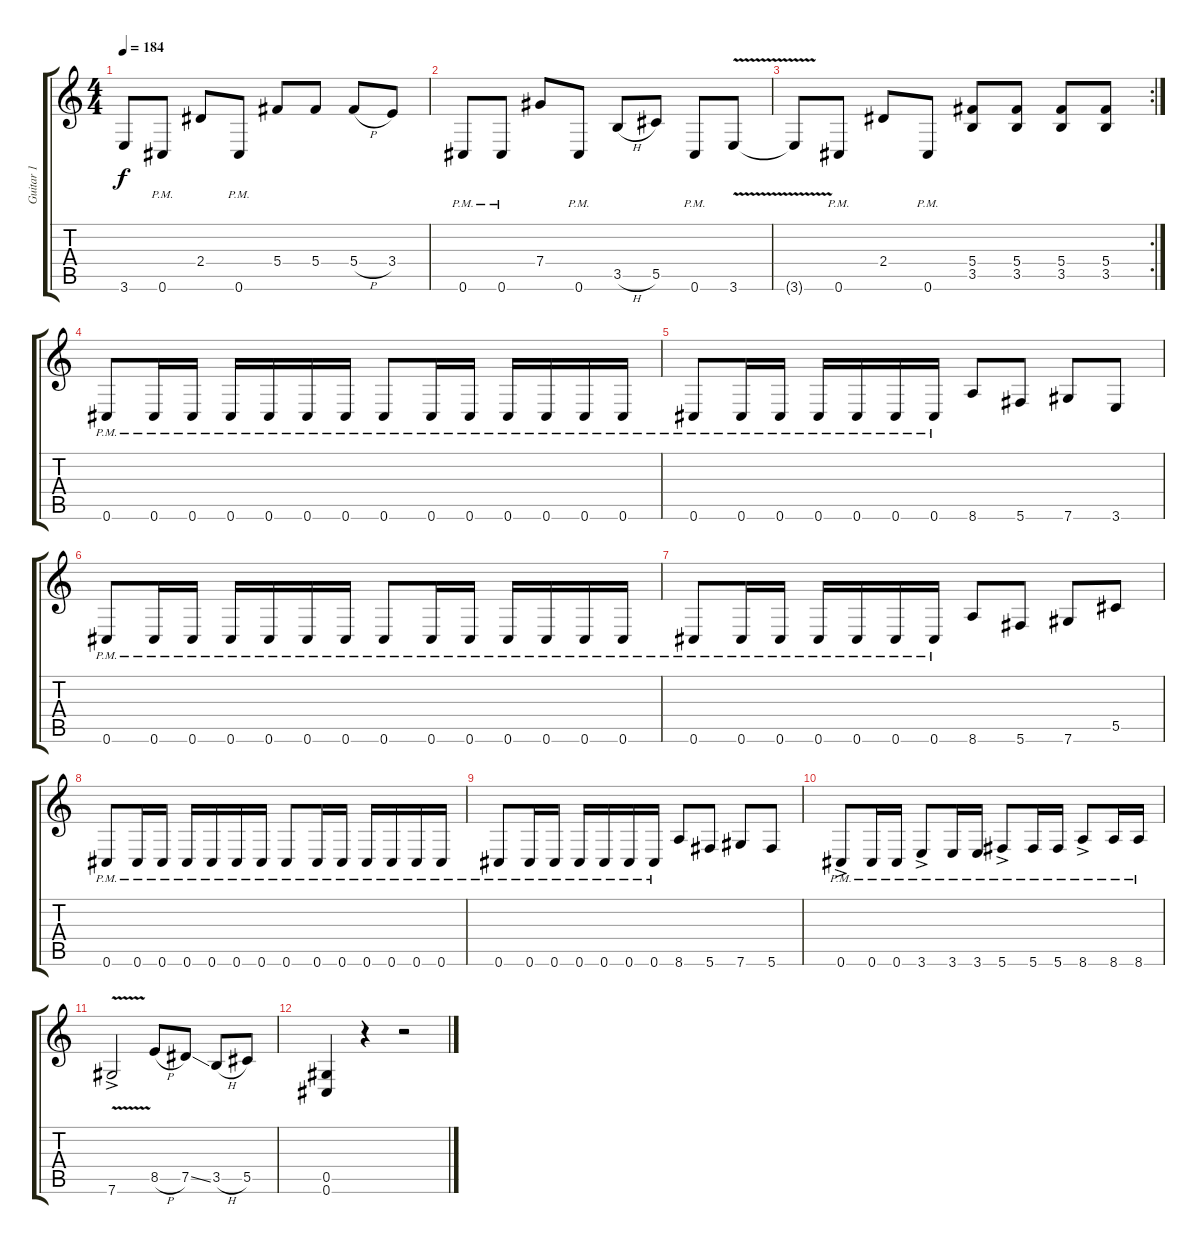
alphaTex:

\track ("Guitar 1" "Guitar 1") {instrument distortionguitar}
\staff {score tabs}
\tuning (Eb4 Bb3 Gb3 Db3 Ab2 Db2) {hide}
\ts (4 4)
\tempo 184
\clef g2
\ks c
3.6{t}.8{dy f} 0.6{pm}.8 2.4.8 0.6{pm}.8 5.4.8 5.4.8 5.4{h}.8 3.4.8 |
0.6{pm}.8 0.6{pm}.8 7.4.8 0.6{pm}.8 3.5{h}.8 5.5.8 0.6{pm}.8 3.6{v}.8 |
\rc 2
3.6{t}.8 0.6{pm}.8 2.4.8 0.6{pm}.8 (5.4 3.5).8 (5.4 3.5).8 (5.4 3.5).8 (5.4 3.5).8 |
0.6{pm}.8 0.6{pm}.16 0.6{pm}.16 0.6{pm}.16 0.6{pm}.16 0.6{pm}.16 0.6{pm}.16 0.6{pm}.8 0.6{pm}.16 0.6{pm}.16 0.6{pm}.16 0.6{pm}.16 0.6{pm}.16 0.6{pm}.16 |
0.6{pm}.8 0.6{pm}.16 0.6{pm}.16 0.6{pm}.16 0.6{pm}.16 0.6{pm}.16 0.6{pm}.16 8.6.8 5.6.8 7.6.8 3.6.8 |
0.6{pm}.8 0.6{pm}.16 0.6{pm}.16 0.6{pm}.16 0.6{pm}.16 0.6{pm}.16 0.6{pm}.16 0.6{pm}.8 0.6{pm}.16 0.6{pm}.16 0.6{pm}.16 0.6{pm}.16 0.6{pm}.16 0.6{pm}.16 |
0.6{pm}.8 0.6{pm}.16 0.6{pm}.16 0.6{pm}.16 0.6{pm}.16 0.6{pm}.16 0.6{pm}.16 8.6.8 5.6.8 7.6.8 5.5.8 |
0.6{pm}.8 0.6{pm}.16 0.6{pm}.16 0.6{pm}.16 0.6{pm}.16 0.6{pm}.16 0.6{pm}.16 0.6{pm}.8 0.6{pm}.16 0.6{pm}.16 0.6{pm}.16 0.6{pm}.16 0.6{pm}.16 0.6{pm}.16 |
0.6{pm}.8 0.6{pm}.16 0.6{pm}.16 0.6{pm}.16 0.6{pm}.16 0.6{pm}.16 0.6{pm}.16 8.6.8 5.6.8 7.6.8 5.6.8 |
0.6{ac pm}.8 0.6{pm}.16 0.6{pm}.16 3.6{ac pm}.8 3.6{pm}.16 3.6{pm}.16 5.6{ac pm}.8 5.6{pm}.16 5.6{pm}.16 8.6{ac pm}.8 8.6{pm}.16 8.6{pm}.16 |
7.6{v ac}.2 8.5{h}.8 7.5{ss}.8 3.5{h}.8 5.5.8 |
(0.5 0.6).4 r.4 r.2
